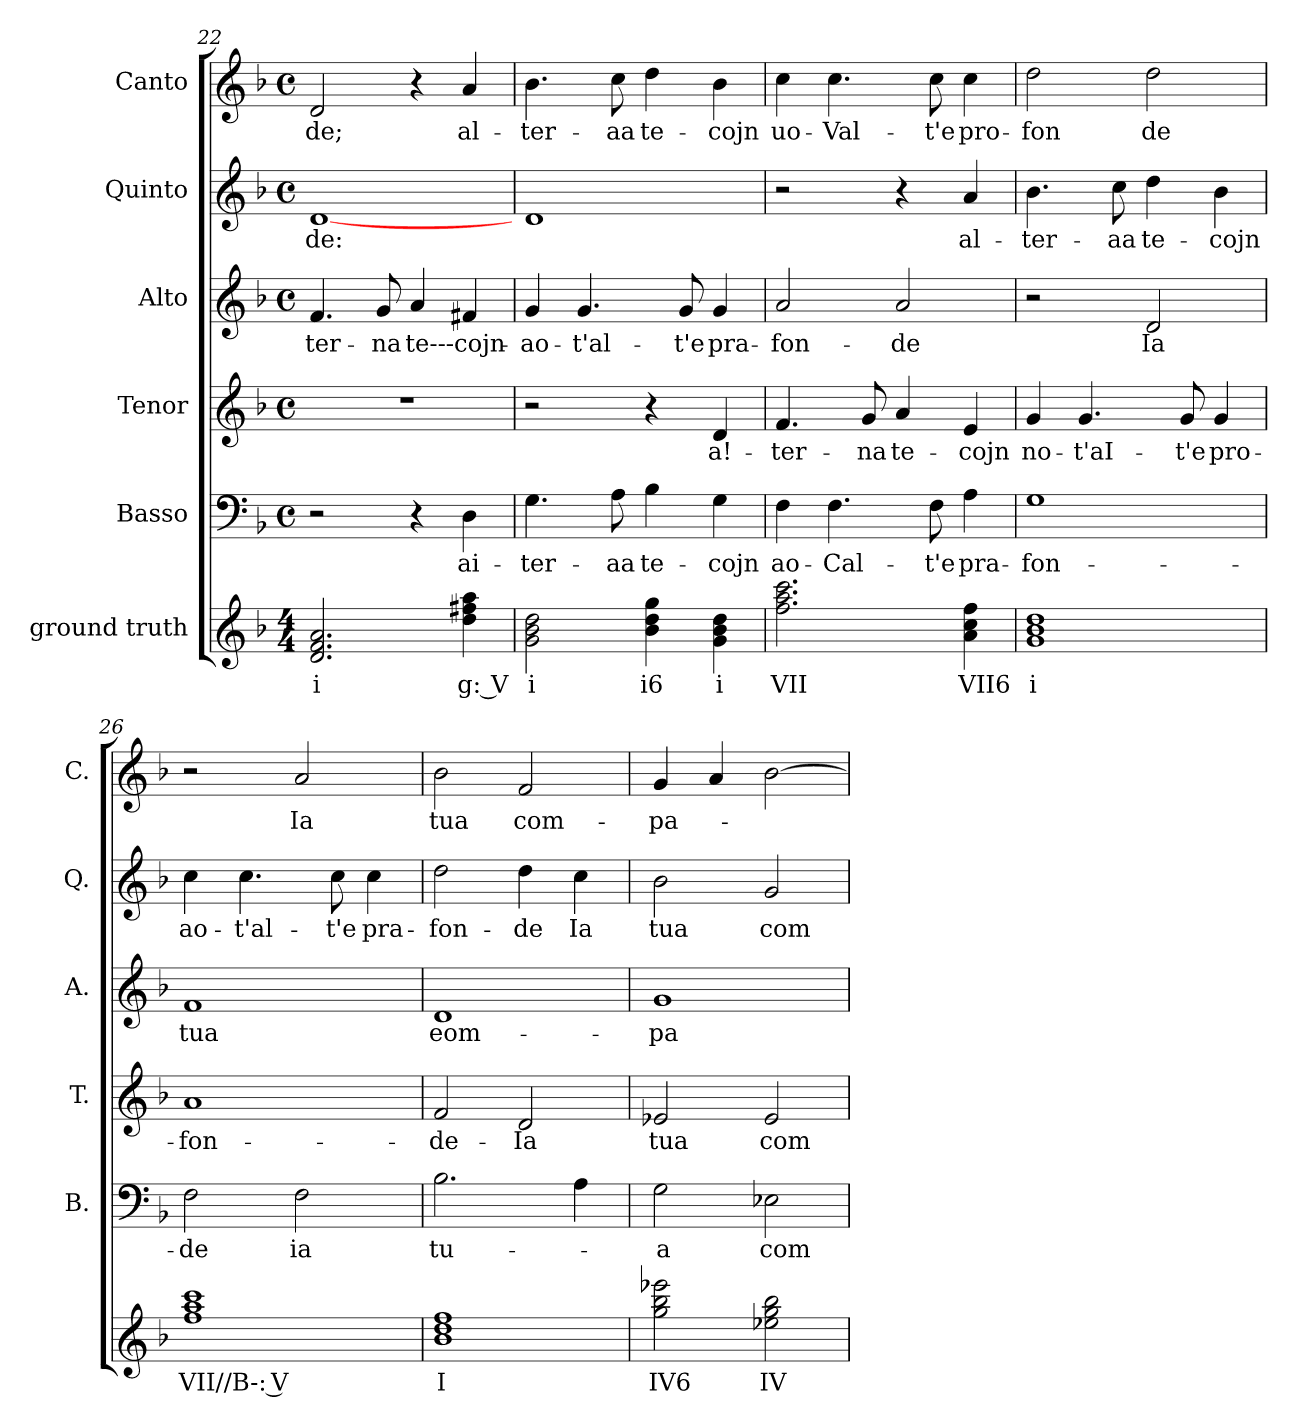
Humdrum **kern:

**kern	**text	**kern	**text	**kern	**text	**kern	**text	**kern	**text	**kern	**text
*part6	*part6	*part5	*part5	*part4	*part4	*part3	*part3	*part2	*part2	*part1	*part1
*staff6	*staff6	*staff5	*staff5	*staff4	*staff4	*staff3	*staff3	*staff2	*staff2	*staff1	*staff1
*I"ground truth	*	*I"Basso	*	*I"Tenor	*	*I"Alto	*	*I"Quinto	*	*I"Canto	*
*	*	*I'B.	*	*I'T.	*	*I'A.	*	*I'Q.	*	*I'C.	*
*	*	*clefF4	*	*clefG2	*	*clefG2	*	*clefG2	*	*clefG2	*
*k[b-]	*	*k[b-]	*	*k[b-]	*	*k[b-]	*	*k[b-]	*	*k[b-]	*
*	*	*F:	*	*F:	*	*F:	*	*F:	*	*F:	*
*M4/4	*	*M4/4	*	*M4/4	*	*M4/4	*	*M4/4	*	*M4/4	*
*	*	*met(c)	*	*met(c)	*	*met(c)	*	*met(c)	*	*met(c)	*
=22	=22	=22	=22	=22	=22	=22	=22	=22	=22	=22	=22
2.d 2.f 2.a	i	2r	.	1r	.	4.f	-ter-	[1d	-de:	2d	-de;
.	.	.	.	.	.	8g	-na	.	.	.	.
.	.	4r	.	.	.	4a	-te---cojn-	.	.	4r	.
4dd 4ff#X 4aa	g: V	4D	-ai-	.	.	4f#	.	.	.	4a	-al-
=23	=23	=23	=23	=23	=23	=23	=23	=23	=23	=23	=23
2g 2b- 2dd	i	4.G	-ter-	2r	.	4g	-ao-	1d	.	4.b-	-ter-
.	.	.	.	.	.	4.g	-t'al-	.	.	.	.
.	.	8A	-aa	.	.	.	.	.	.	8cc	-aa
4b- 4dd 4gg	i6	4B-	-te-	4r	.	.	.	.	.	4dd	-te-
.	.	.	.	.	.	8g	-t'e	.	.	.	.
4g 4b- 4dd	i	4G	-cojn	4d	-a!-	4g	-pra-	.	.	4b-	-cojn
=24	=24	=24	=24	=24	=24	=24	=24	=24	=24	=24	=24
2.ff 2.aa 2.ccc	VII	4F	-ao-	4.f	-ter-	2a	-fon-	2r	.	4cc	-uo-
.	.	4.F	-Cal-	.	.	.	.	.	.	4.cc	-Val-
.	.	.	.	8g	-na	.	.	.	.	.	.
.	.	.	.	4a	-te-	2a	-de	4r	.	.	.
.	.	8F	-t'e	.	.	.	.	.	.	8cc	-t'e
4a 4cc 4ff	VII6	4A	-pra-	4e	-cojn	.	.	4a	-al-	4cc	-pro-
!!LO:LB:g=z
=25	=25	=25	=25	=25	=25	=25	=25	=25	=25	=25	=25
1g 1b- 1dd	i	1G	-fon-	4g	-no-	2r	.	4.b-	-ter-	2dd	-fon
.	.	.	.	4.g	-t'aI-	.	.	.	.	.	.
.	.	.	.	.	.	.	.	8cc	-aa	.	.
.	.	.	.	.	.	2d	-Ia	4dd	-te-	2dd	-de
.	.	.	.	8g	-t'e	.	.	.	.	.	.
.	.	.	.	4g	-pro-	.	.	4b-	-cojn	.	.
=26	=26	=26	=26	=26	=26	=26	=26	=26	=26	=26	=26
1ff 1aa 1ccc	VII//B-: V	2F	-de	1a	-fon-	1f	-tua	4cc	-ao-	2r	.
.	.	.	.	.	.	.	.	4.cc	-t'al-	.	.
.	.	2F	-ia	.	.	.	.	.	.	2a	-Ia
.	.	.	.	.	.	.	.	8cc	-t'e	.	.
.	.	.	.	.	.	.	.	4cc	-pra-	.	.
=27	=27	=27	=27	=27	=27	=27	=27	=27	=27	=27	=27
1b- 1dd 1ff	I	2.B-	-tu-	2f	-de-	1d	-eom-	2dd	-fon-	2b-	-tua
.	.	.	.	2d	-Ia	.	.	4dd	-de	2f	-com-
.	.	4A	.	.	.	.	.	4cc	-Ia	.	.
=28	=28	=28	=28	=28	=28	=28	=28	=28	=28	=28	=28
2gg 2bb- 2eee-X	IV6	2G	-a	2e-	-tua	1g	-pa-	2b-	-tua	4g	-pa-
.	.	.	.	.	.	.	.	.	.	4a	.
2ee-X 2gg 2bb-	IV	2E-	-com-	2e-	-com-	.	.	2g	-com-	[2b-	.
=	=	=	=	=	=	=	=	=	=	=	=
*-	*-	*-	*-	*-	*-	*-	*-	*-	*-	*-	*-
